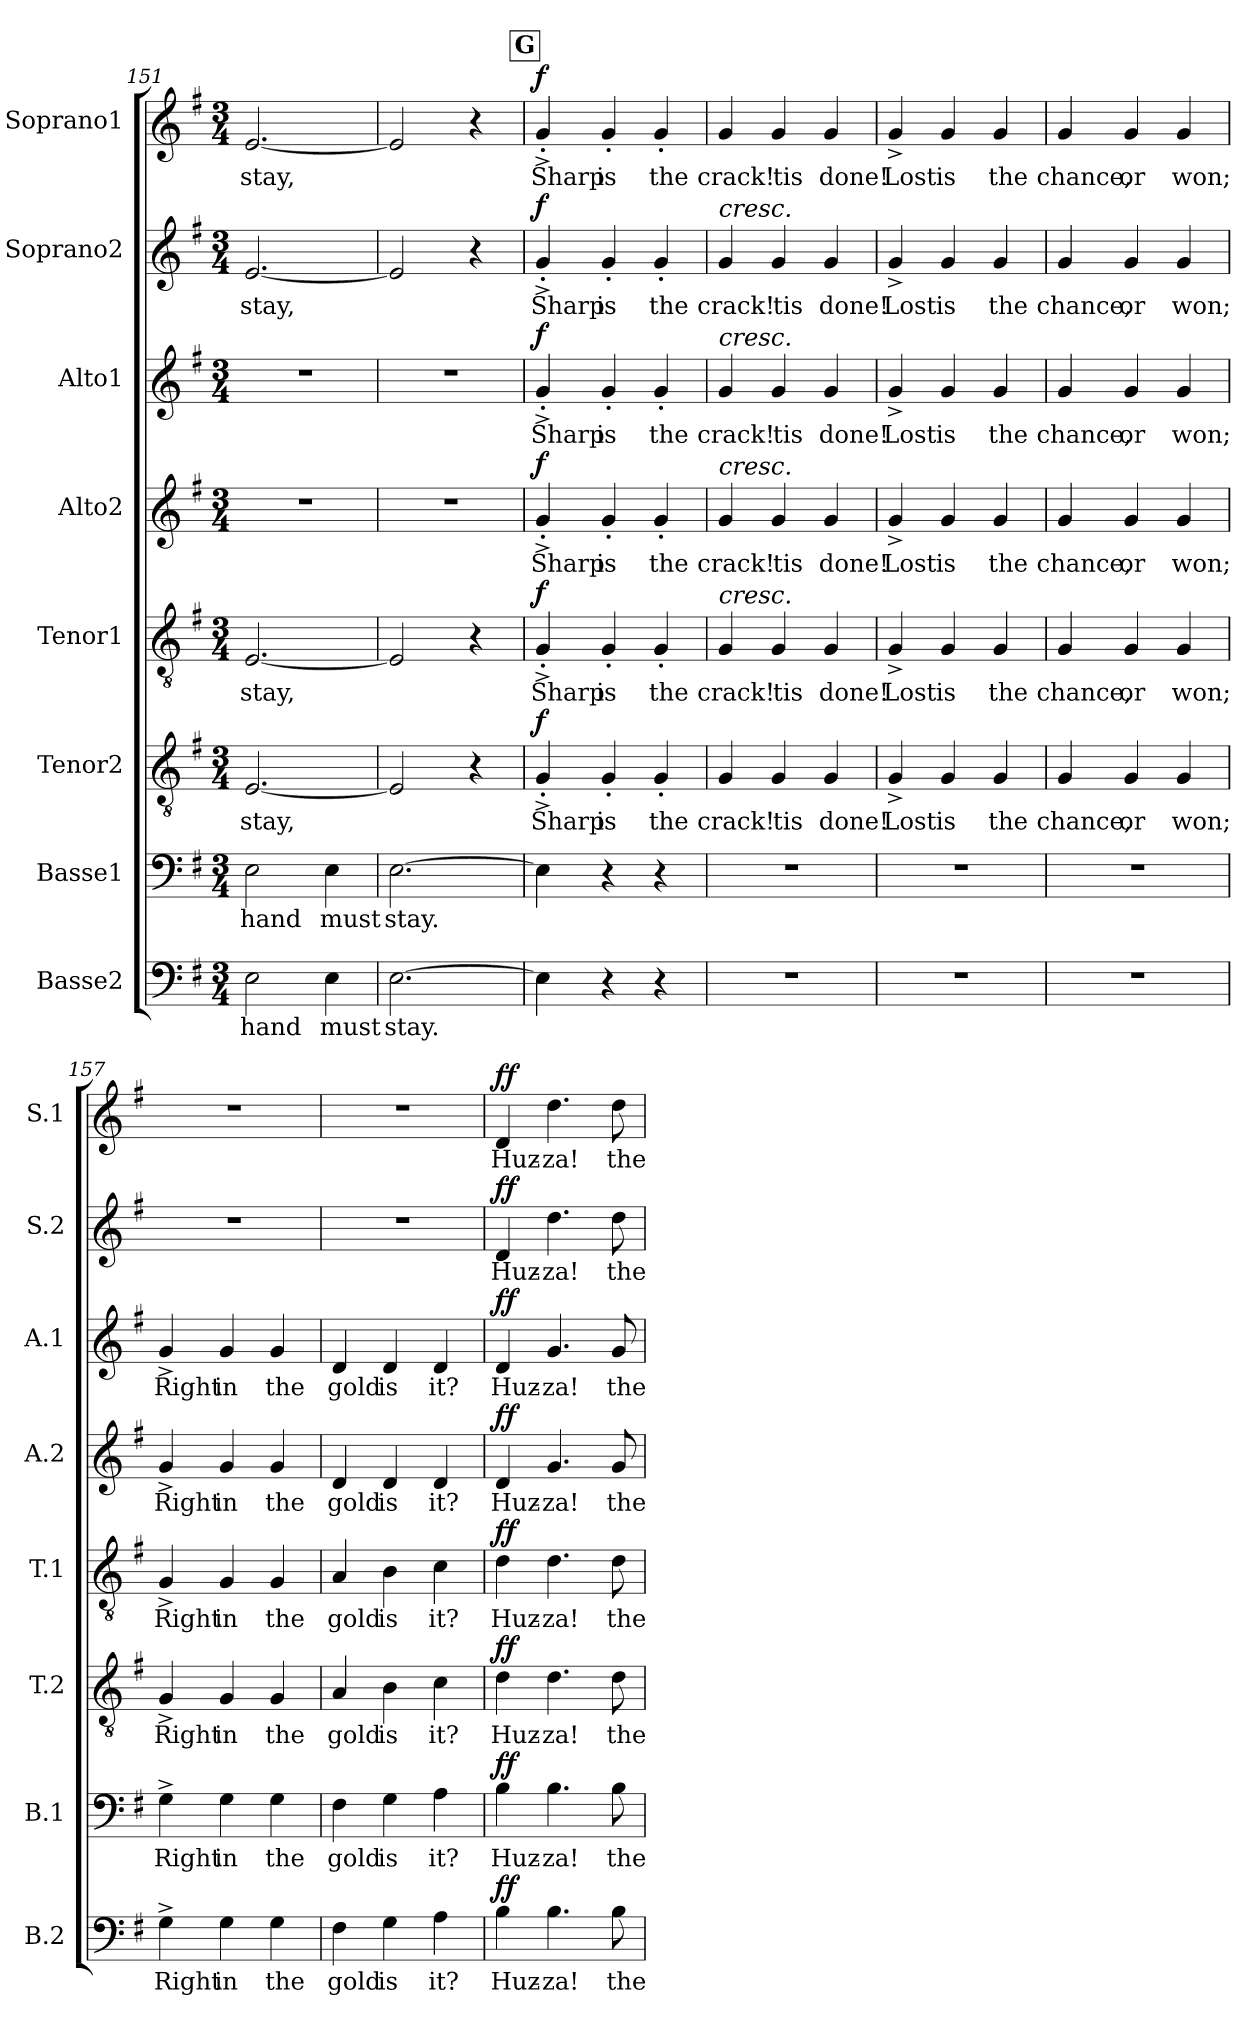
**kern	**text	**dynam	**kern	**text	**dynam	**kern	**text	**dynam	**kern	**text	**dynam	**kern	**text	**dynam	**kern	**text	**dynam	**kern	**text	**dynam	**kern	**text	**dynam
*part8	*part8	*part8	*part7	*part7	*part7	*part6	*part6	*part6	*part5	*part5	*part5	*part4	*part4	*part4	*part3	*part3	*part3	*part2	*part2	*part2	*part1	*part1	*part1
*staff8	*staff8	*staff8	*staff7	*staff7	*staff7	*staff6	*staff6	*staff6	*staff5	*staff5	*staff5	*staff4	*staff4	*staff4	*staff3	*staff3	*staff3	*staff2	*staff2	*staff2	*staff1	*staff1	*staff1
*I"Basse2	*	*	*I"Basse1	*	*	*I"Tenor2	*	*	*I"Tenor1	*	*	*I"Alto2	*	*	*I"Alto1	*	*	*I"Soprano2	*	*	*I"Soprano1	*	*
*I'B.2	*	*	*I'B.1	*	*	*I'T.2	*	*	*I'T.1	*	*	*I'A.2	*	*	*I'A.1	*	*	*I'S.2	*	*	*I'S.1	*	*
*clefF4	*	*	*clefF4	*	*	*clefGv2	*	*	*clefGv2	*	*	*clefG2	*	*	*clefG2	*	*	*clefG2	*	*	*clefG2	*	*
*k[f#]	*	*	*k[f#]	*	*	*k[f#]	*	*	*k[f#]	*	*	*k[f#]	*	*	*k[f#]	*	*	*k[f#]	*	*	*k[f#]	*	*
*M3/4	*	*	*M3/4	*	*	*M3/4	*	*	*M3/4	*	*	*M3/4	*	*	*M3/4	*	*	*M3/4	*	*	*M3/4	*	*
=151	=151	=151	=151	=151	=151	=151	=151	=151	=151	=151	=151	=151	=151	=151	=151	=151	=151	=151	=151	=151	=151	=151	=151
!	!LO:LY:b	!	!	!LO:LY:b	!	!	!LO:LY:b	!	!	!LO:LY:b	!	!	!	!	!	!	!	!	!LO:LY:b	!	!	!LO:LY:b	!
2E\	hand	.	2E\	hand	.	[2.E/	stay,	.	[2.E/	stay,	.	2.r	.	.	2.r	.	.	[2.e/	stay,	.	[2.e/	stay,	.
!	!LO:LY:b	!	!	!LO:LY:b	!	!	!	!	!	!	!	!	!	!	!	!	!	!	!	!	!	!	!
4E\	must	.	4E\	must	.	.	.	.	.	.	.	.	.	.	.	.	.	.	.	.	.	.	.
=152	=152	=152	=152	=152	=152	=152	=152	=152	=152	=152	=152	=152	=152	=152	=152	=152	=152	=152	=152	=152	=152	=152	=152
!	!LO:LY:b	!	!	!LO:LY:b	!	!	!	!	!	!	!	!	!	!	!	!	!	!	!	!	!	!	!
[2.E\	stay.	.	[2.E\	stay.	.	2E/]	.	.	2E/]	.	.	2.r	.	.	2.r	.	.	2e/]	.	.	2e/]	.	.
.	.	.	.	.	.	4r	.	.	4r	.	.	.	.	.	.	.	.	4r	.	.	4r	.	.
!!LO:REH:place=s1:a:B:fs=14:t=G
=153	=153	=153	=153	=153	=153	=153	=153	=153	=153	=153	=153	=153	=153	=153	=153	=153	=153	=153	=153	=153	=153	=153	=153
!	!	!	!	!	!	!	!LO:LY:b	!LO:DY:a	!	!LO:LY:b	!LO:DY:a	!	!LO:LY:b	!LO:DY:a	!	!LO:LY:b	!LO:DY:a	!	!LO:LY:b	!LO:DY:a	!	!LO:LY:b	!LO:DY:a
4E\]	.	.	4E\]	.	.	4G'^/	Sharp	f	4G'^/	Sharp	f	4g'^/	Sharp	f	4g'^/	Sharp	f	4g'^/	Sharp	f	4g'^/	Sharp	f
!	!	!	!	!	!	!	!LO:LY:b	!	!	!LO:LY:b	!	!	!LO:LY:b	!	!	!LO:LY:b	!	!	!LO:LY:b	!	!	!LO:LY:b	!
4r	.	.	4r	.	.	4G'/	is	.	4G'/	is	.	4g'/	is	.	4g'/	is	.	4g'/	is	.	4g'/	is	.
!	!	!	!	!	!	!	!LO:LY:b	!	!	!LO:LY:b	!	!	!LO:LY:b	!	!	!LO:LY:b	!	!	!LO:LY:b	!	!	!LO:LY:b	!
4r	.	.	4r	.	.	4G'/	the	.	4G'/	the	.	4g'/	the	.	4g'/	the	.	4g'/	the	.	4g'/	the	.
=154	=154	=154	=154	=154	=154	=154	=154	=154	=154	=154	=154	=154	=154	=154	=154	=154	=154	=154	=154	=154	=154	=154	=154
!	!	!	!	!	!	!	!	!	!	!	!	!	!	!	!	!	!	!LO:TX:a:i:t=cresc.	!	!	!	!	!
!	!	!	!	!	!	!	!	!	!	!	!	!	!	!	!LO:TX:a:i:t=cresc.	!	!	!	!	!	!	!	!
!	!	!	!	!	!	!	!	!	!	!	!	!LO:TX:a:i:t=cresc.	!	!	!	!	!	!	!	!	!	!	!
!	!	!	!	!	!	!	!	!	!LO:TX:a:i:t=cresc.	!	!	!	!	!	!	!	!	!	!	!	!	!	!
!	!	!	!	!	!	!	!LO:LY:b	!	!	!LO:LY:b	!	!	!LO:LY:b	!	!	!LO:LY:b	!	!	!LO:LY:b	!	!	!LO:LY:b	!
2.r	.	.	2.r	.	.	4G/	crack!	.	4G/	crack!	.	4g/	crack!	.	4g/	crack!	.	4g/	crack!	.	4g/	crack!	.
!	!	!	!	!	!	!	!LO:LY:b	!	!	!LO:LY:b	!	!	!LO:LY:b	!	!	!LO:LY:b	!	!	!LO:LY:b	!	!	!LO:LY:b	!
.	.	.	.	.	.	4G/	'tis	.	4G/	'tis	.	4g/	'tis	.	4g/	'tis	.	4g/	'tis	.	4g/	'tis	.
!	!	!	!	!	!	!	!LO:LY:b	!	!	!LO:LY:b	!	!	!LO:LY:b	!	!	!LO:LY:b	!	!	!LO:LY:b	!	!	!LO:LY:b	!
.	.	.	.	.	.	4G/	done!	.	4G/	done!	.	4g/	done!	.	4g/	done!	.	4g/	done!	.	4g/	done!	.
=155	=155	=155	=155	=155	=155	=155	=155	=155	=155	=155	=155	=155	=155	=155	=155	=155	=155	=155	=155	=155	=155	=155	=155
!	!	!	!	!	!	!	!LO:LY:b	!	!	!LO:LY:b	!	!	!LO:LY:b	!	!	!LO:LY:b	!	!	!LO:LY:b	!	!	!LO:LY:b	!
2.r	.	.	2.r	.	.	4G^/	Lost	.	4G^/	Lost	.	4g^/	Lost	.	4g^/	Lost	.	4g^/	Lost	.	4g^/	Lost	.
!	!	!	!	!	!	!	!LO:LY:b	!	!	!LO:LY:b	!	!	!LO:LY:b	!	!	!LO:LY:b	!	!	!LO:LY:b	!	!	!LO:LY:b	!
.	.	.	.	.	.	4G/	is	.	4G/	is	.	4g/	is	.	4g/	is	.	4g/	is	.	4g/	is	.
!	!	!	!	!	!	!	!LO:LY:b	!	!	!LO:LY:b	!	!	!LO:LY:b	!	!	!LO:LY:b	!	!	!LO:LY:b	!	!	!LO:LY:b	!
.	.	.	.	.	.	4G/	the	.	4G/	the	.	4g/	the	.	4g/	the	.	4g/	the	.	4g/	the	.
=156	=156	=156	=156	=156	=156	=156	=156	=156	=156	=156	=156	=156	=156	=156	=156	=156	=156	=156	=156	=156	=156	=156	=156
!	!	!	!	!	!	!	!LO:LY:b	!	!	!LO:LY:b	!	!	!LO:LY:b	!	!	!LO:LY:b	!	!	!LO:LY:b	!	!	!LO:LY:b	!
2.r	.	.	2.r	.	.	4G/	chance,	.	4G/	chance,	.	4g/	chance,	.	4g/	chance,	.	4g/	chance,	.	4g/	chance,	.
!	!	!	!	!	!	!	!LO:LY:b	!	!	!LO:LY:b	!	!	!LO:LY:b	!	!	!LO:LY:b	!	!	!LO:LY:b	!	!	!LO:LY:b	!
.	.	.	.	.	.	4G/	or	.	4G/	or	.	4g/	or	.	4g/	or	.	4g/	or	.	4g/	or	.
!	!	!	!	!	!	!	!LO:LY:b	!	!	!LO:LY:b	!	!	!LO:LY:b	!	!	!LO:LY:b	!	!	!LO:LY:b	!	!	!LO:LY:b	!
.	.	.	.	.	.	4G/	won;	.	4G/	won;	.	4g/	won;	.	4g/	won;	.	4g/	won;	.	4g/	won;	.
=157	=157	=157	=157	=157	=157	=157	=157	=157	=157	=157	=157	=157	=157	=157	=157	=157	=157	=157	=157	=157	=157	=157	=157
!	!LO:LY:b	!	!	!LO:LY:b	!	!	!LO:LY:b	!	!	!LO:LY:b	!	!	!LO:LY:b	!	!	!LO:LY:b	!	!	!	!	!	!	!
4G^\	Right	.	4G^\	Right	.	4G^/	Right	.	4G^/	Right	.	4g^/	Right	.	4g^/	Right	.	2.r	.	.	2.r	.	.
!	!LO:LY:b	!	!	!LO:LY:b	!	!	!LO:LY:b	!	!	!LO:LY:b	!	!	!LO:LY:b	!	!	!LO:LY:b	!	!	!	!	!	!	!
4G\	in	.	4G\	in	.	4G/	in	.	4G/	in	.	4g/	in	.	4g/	in	.	.	.	.	.	.	.
!	!LO:LY:b	!	!	!LO:LY:b	!	!	!LO:LY:b	!	!	!LO:LY:b	!	!	!LO:LY:b	!	!	!LO:LY:b	!	!	!	!	!	!	!
4G\	the	.	4G\	the	.	4G/	the	.	4G/	the	.	4g/	the	.	4g/	the	.	.	.	.	.	.	.
=158	=158	=158	=158	=158	=158	=158	=158	=158	=158	=158	=158	=158	=158	=158	=158	=158	=158	=158	=158	=158	=158	=158	=158
!	!LO:LY:b	!	!	!LO:LY:b	!	!	!LO:LY:b	!	!	!LO:LY:b	!	!	!LO:LY:b	!	!	!LO:LY:b	!	!	!	!	!	!	!
4F#\	gold	.	4F#\	gold	.	4A/	gold	.	4A/	gold	.	4d/	gold	.	4d/	gold	.	2.r	.	.	2.r	.	.
!	!LO:LY:b	!	!	!LO:LY:b	!	!	!LO:LY:b	!	!	!LO:LY:b	!	!	!LO:LY:b	!	!	!LO:LY:b	!	!	!	!	!	!	!
4G\	is	.	4G\	is	.	4B\	is	.	4B\	is	.	4d/	is	.	4d/	is	.	.	.	.	.	.	.
!	!LO:LY:b	!	!	!LO:LY:b	!	!	!LO:LY:b	!	!	!LO:LY:b	!	!	!LO:LY:b	!	!	!LO:LY:b	!	!	!	!	!	!	!
4A\	it?	.	4A\	it?	.	4c\	it?	.	4c\	it?	.	4d/	it?	.	4d/	it?	.	.	.	.	.	.	.
=159	=159	=159	=159	=159	=159	=159	=159	=159	=159	=159	=159	=159	=159	=159	=159	=159	=159	=159	=159	=159	=159	=159	=159
!	!LO:LY:b	!LO:DY:a	!	!LO:LY:b	!LO:DY:a	!	!LO:LY:b	!LO:DY:a	!	!LO:LY:b	!LO:DY:a	!	!LO:LY:b	!LO:DY:a	!	!LO:LY:b	!LO:DY:a	!	!LO:LY:b	!LO:DY:a	!	!LO:LY:b	!LO:DY:a
4B\	Huz-	ff	4B\	Huz-	ff	4d\	Huz-	ff	4d\	Huz-	ff	4d/	Huz-	ff	4d/	Huz-	ff	4d/	Huz-	ff	4d/	Huz-	ff
!	!LO:LY:b	!	!	!LO:LY:b	!	!	!LO:LY:b	!	!	!LO:LY:b	!	!	!LO:LY:b	!	!	!LO:LY:b	!	!	!LO:LY:b	!	!	!LO:LY:b	!
4.B\	-za!	.	4.B\	-za!	.	4.d\	-za!	.	4.d\	-za!	.	4.g/	-za!	.	4.g/	-za!	.	4.dd\	-za!	.	4.dd\	-za!	.
!	!LO:LY:b	!	!	!LO:LY:b	!	!	!LO:LY:b	!	!	!LO:LY:b	!	!	!LO:LY:b	!	!	!LO:LY:b	!	!	!LO:LY:b	!	!	!LO:LY:b	!
8B\	the	.	8B\	the	.	8d\	the	.	8d\	the	.	8g/	the	.	8g/	the	.	8dd\	the	.	8dd\	the	.
=	=	=	=	=	=	=	=	=	=	=	=	=	=	=	=	=	=	=	=	=	=	=	=
*-	*-	*-	*-	*-	*-	*-	*-	*-	*-	*-	*-	*-	*-	*-	*-	*-	*-	*-	*-	*-	*-	*-	*-
